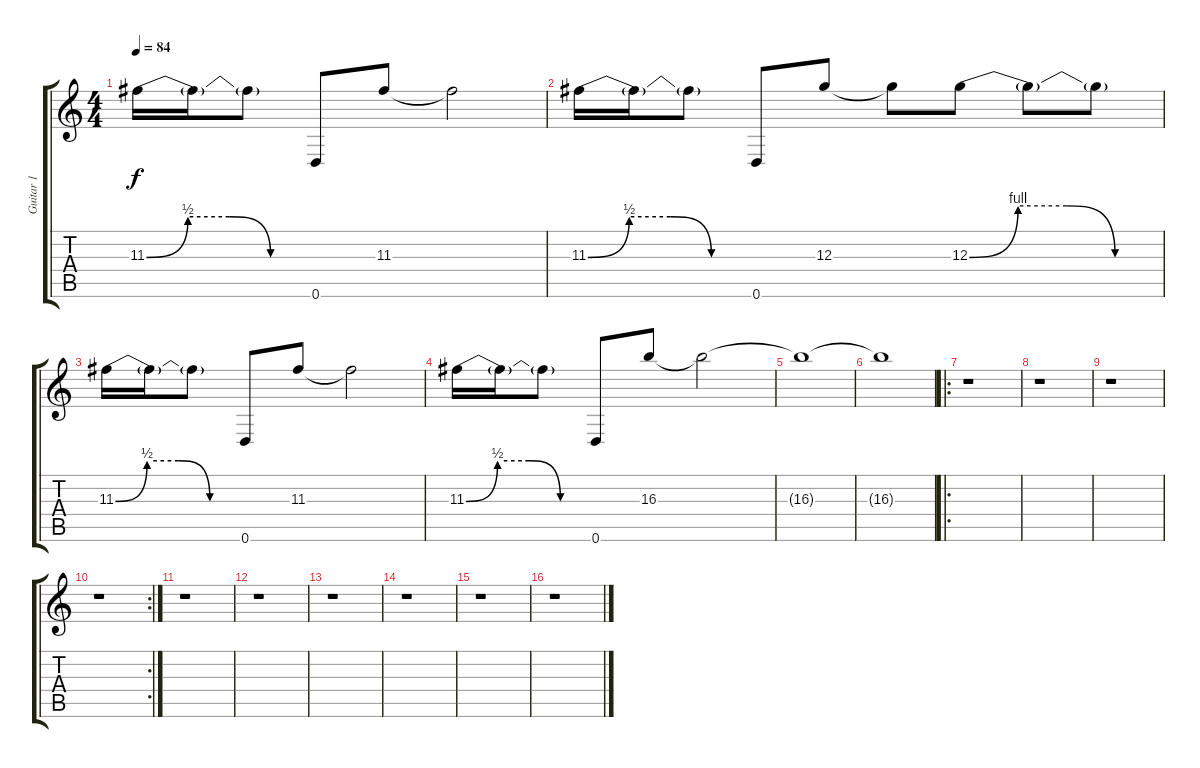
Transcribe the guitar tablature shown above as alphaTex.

\track ("Guitar 1" "Guitar 1") {instrument overdrivenguitar}
\staff {score tabs}
\tuning (E4 B3 G3 D3 A2 D2) {hide}
\ts (4 4)
\tempo 84
\clef g2
\ks c
11.3{be (custom 0 0 15 2 30 2 45 0 60 0)}.16{dy f} 11.3{t}.16 11.3{t}.8 0.6.8 11.3.8 11.3{t}.2 |
11.3{be (custom 0 0 15 2 30 2 45 0 60 0)}.16 11.3{t}.16 11.3{t}.8 0.6.8 12.3.8 12.3{t}.8 12.3{be (custom 0 0 15 4 30 4 45 0 60 0)}.8 12.3{t}.8 12.3{t}.8 |
11.3{be (custom 0 0 15 2 30 2 45 0 60 0)}.16 11.3{t}.16 11.3{t}.8 0.6.8 11.3.8 11.3{t}.2 |
11.3{be (custom 0 0 15 2 30 2 45 0 60 0)}.16 11.3{t}.16 11.3{t}.8 0.6.8 16.3.8 16.3{t}.2 |
16.3{t}.1 |
16.3{t}.1 |
\ro
r.1 |
r.1 |
r.1 |
\rc 2
r.1 |
r.1 |
r.1 |
r.1 |
r.1 |
r.1 |
r.1
